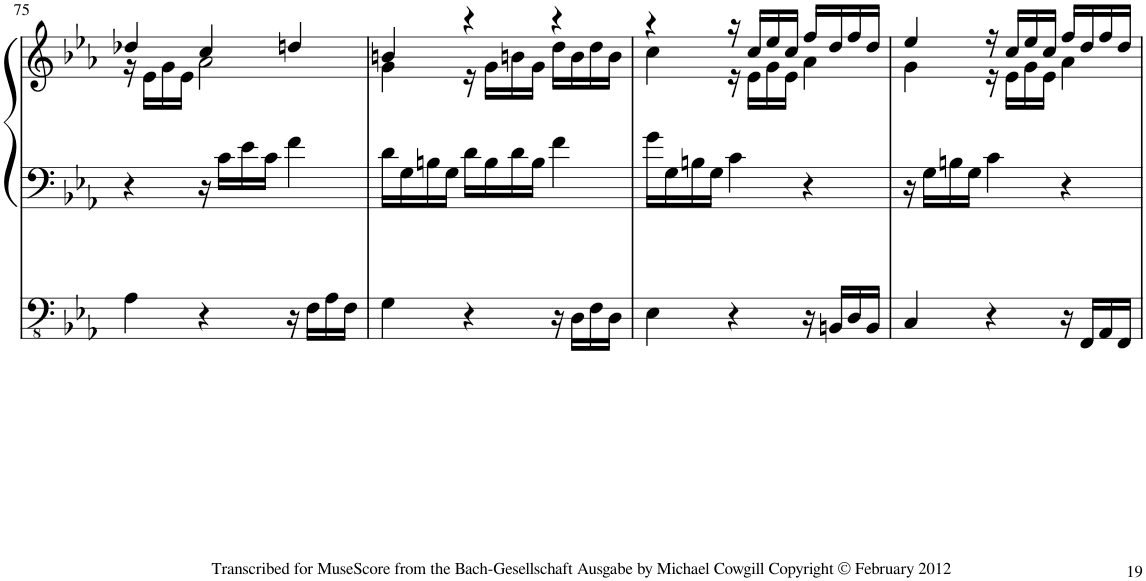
**kern	**kern	**kern
*part1	*part1	*part1
*staff3	*staff2	*staff1
*I"Organ	*	*
!!LO:PB:g=z
*clefFv4	*clefF4	*clefG2
*k[b-e-a-]	*k[b-e-a-]	*k[b-e-a-]
*M3/4	*M3/4	*M3/4
=75	=75	=75
*	*	*^
4AA-\	4r	4dd-X/	16r
.	.	.	16e-\LL
.	.	.	16g\
.	.	.	16e-\JJ
4r	16r	4cc/	2a-\
.	16c\LL	.	.
.	16e-\	.	.
.	16c\JJ	.	.
16r	4f\	4ddn/	.
16FF\LL	.	.	.
16AA-\	.	.	.
16FF\JJ	.	.	.
=76	=76	=76	=76
4GG\	16d\LL	4bn/	4g\
.	16G\	.	.
.	16Bn\	.	.
.	16G\JJ	.	.
4r	16d\LL	4r	16r
.	16B\	.	16g\LL
.	16d\	.	16bn\
.	16B\JJ	.	16g\JJ
16r	4f\	4r	16dd\LL
16DD\LL	.	.	16b\
16FF\	.	.	16dd\
16DD\JJ	.	.	16b\JJ
=77	=77	=77	=77
4EE-\	16g\LL	4r	4cc\
.	16G\	.	.
.	16Bn\	.	.
.	16G\JJ	.	.
4r	4c\	16r	16r
.	.	16cc/LL	16e-\LL
.	.	16ee-/	16g\
.	.	16cc/JJ	16e-\JJ
16r	4r	16ff/LL	4a-\
16BBBn/LL	.	16dd/	.
16DD/	.	16ff/	.
16BBB/JJ	.	16dd/JJ	.
=78	=78	=78	=78
4CC/	16r	4ee-/	4g\
.	16G\LL	.	.
.	16Bn\	.	.
.	16G\JJ	.	.
4r	4c\	16r	16r
.	.	16cc/LL	16e-\LL
.	.	16ee-/	16g\
.	.	16cc/JJ	16e-\JJ
16r	4r	16ff/LL	4a-\
16FFF/LL	.	16dd/	.
16AAA-/	.	16ff/	.
16FFF/JJ	.	16dd/JJ	.
*	*	*v	*v
=	=	=
*-	*-	*-
